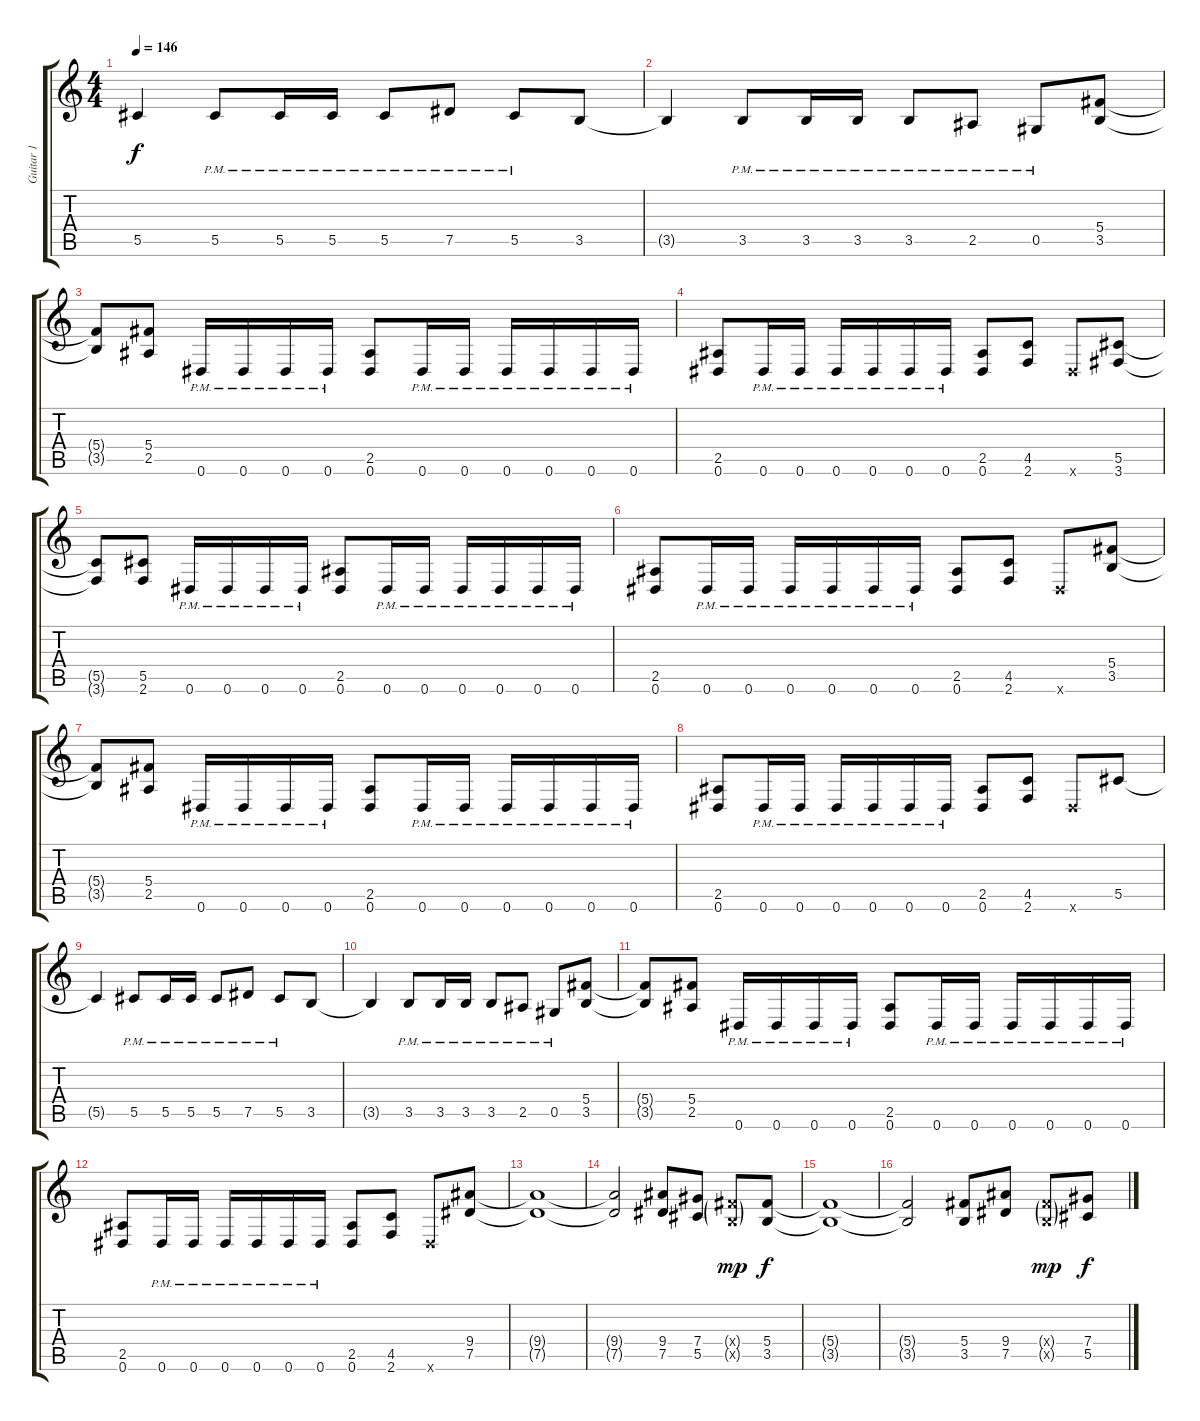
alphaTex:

\track ("Guitar 1" "Guitar 1") {instrument distortionguitar}
\staff {score tabs}
\tuning (Eb4 Bb3 Gb3 Db3 Ab2 Eb2) {hide}
\ts (4 4)
\tempo 146
\clef g2
\ks c
5.5{t}.4{dy f} 5.5{pm}.8 5.5{pm}.16 5.5{pm}.16 5.5{pm}.8 7.5{pm}.8 5.5{pm}.8 3.5.8 |
3.5{t}.4 3.5{pm}.8 3.5{pm}.16 3.5{pm}.16 3.5{pm}.8 2.5{pm}.8 0.5{pm}.8 (5.4 3.5).8 |
(5.4{t} 3.5{t}).8 (5.4 2.5).8 0.6{pm}.16 0.6{pm}.16 0.6{pm}.16 0.6{pm}.16 (2.5 0.6).8 0.6{pm}.16 0.6{pm}.16 0.6{pm}.16 0.6{pm}.16 0.6{pm}.16 0.6{pm}.16 |
(2.5 0.6).8 0.6{pm}.16 0.6{pm}.16 0.6{pm}.16 0.6{pm}.16 0.6{pm}.16 0.6{pm}.16 (2.5 0.6).8 (4.5 2.6).8 0.6{x}.8 (5.5 3.6).8 |
(5.5{t} 3.6{t}).8 (5.5 2.6).8 0.6{pm}.16 0.6{pm}.16 0.6{pm}.16 0.6{pm}.16 (2.5 0.6).8 0.6{pm}.16 0.6{pm}.16 0.6{pm}.16 0.6{pm}.16 0.6{pm}.16 0.6{pm}.16 |
(2.5 0.6).8 0.6{pm}.16 0.6{pm}.16 0.6{pm}.16 0.6{pm}.16 0.6{pm}.16 0.6{pm}.16 (2.5 0.6).8 (4.5 2.6).8 0.6{x}.8 (5.4 3.5).8 |
(5.4{t} 3.5{t}).8 (5.4 2.5).8 0.6{pm}.16 0.6{pm}.16 0.6{pm}.16 0.6{pm}.16 (2.5 0.6).8 0.6{pm}.16 0.6{pm}.16 0.6{pm}.16 0.6{pm}.16 0.6{pm}.16 0.6{pm}.16 |
(2.5 0.6).8 0.6{pm}.16 0.6{pm}.16 0.6{pm}.16 0.6{pm}.16 0.6{pm}.16 0.6{pm}.16 (2.5 0.6).8 (4.5 2.6).8 0.6{x}.8 5.5.8 |
5.5{t}.4 5.5{pm}.8 5.5{pm}.16 5.5{pm}.16 5.5{pm}.8 7.5{pm}.8 5.5{pm}.8 3.5.8 |
3.5{t}.4 3.5{pm}.8 3.5{pm}.16 3.5{pm}.16 3.5{pm}.8 2.5{pm}.8 0.5{pm}.8 (5.4 3.5).8 |
(5.4{t} 3.5{t}).8 (5.4 2.5).8 0.6{pm}.16 0.6{pm}.16 0.6{pm}.16 0.6{pm}.16 (2.5 0.6).8 0.6{pm}.16 0.6{pm}.16 0.6{pm}.16 0.6{pm}.16 0.6{pm}.16 0.6{pm}.16 |
(2.5 0.6).8 0.6{pm}.16 0.6{pm}.16 0.6{pm}.16 0.6{pm}.16 0.6{pm}.16 0.6{pm}.16 (2.5 0.6).8 (4.5 2.6).8 0.6{x}.8 (9.4 7.5).8 |
(9.4{t} 7.5{t}).1 |
(9.4{t} 7.5{t}).2 (9.4 7.5).8 (7.4 5.5).8 (5.4{g x} 3.5{g x}).8{dy mp} (5.4 3.5).8{dy f} |
(5.4{t} 3.5{t}).1 |
(5.4{t} 3.5{t}).2 (5.4 3.5).8 (9.4 7.5).8 (5.4{g x} 3.5{g x}).8{dy mp} (7.4 5.5).8{dy f}
